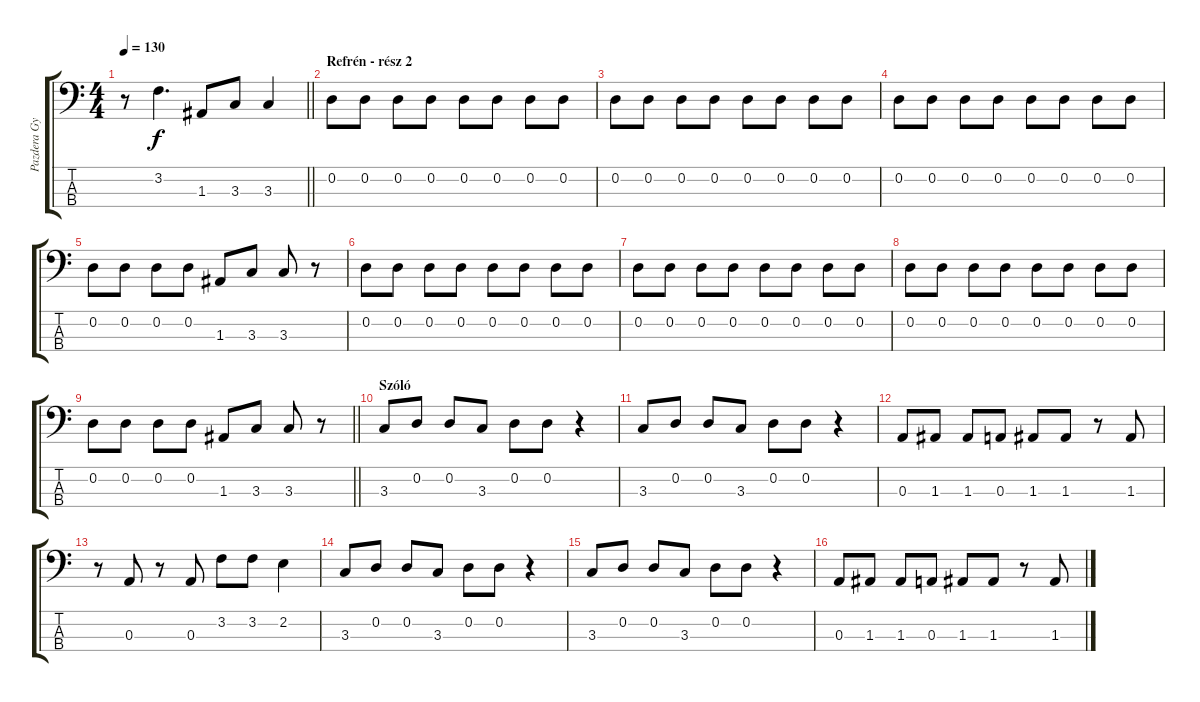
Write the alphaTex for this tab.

\track ("Pazdera György - basszusgitár" "Pazdera Gy") {instrument electricbasspick}
\staff {score tabs}
\tuning (G2 D2 A1 E1) {hide}
\ts (4 4)
\tempo 130
\clef f4
\barLineRight lightlight
\ks c
r.8{dy f} 3.2.4{d} 1.3.8 3.3.8 3.3.4 |
\section ("" "Refrén - rész 2")
0.2.8 0.2.8 0.2.8 0.2.8 0.2.8 0.2.8 0.2.8 0.2.8 |
0.2.8 0.2.8 0.2.8 0.2.8 0.2.8 0.2.8 0.2.8 0.2.8 |
0.2.8 0.2.8 0.2.8 0.2.8 0.2.8 0.2.8 0.2.8 0.2.8 |
0.2.8 0.2.8 0.2.8 0.2.8 1.3.8 3.3.8 3.3.8 r.8 |
0.2.8 0.2.8 0.2.8 0.2.8 0.2.8 0.2.8 0.2.8 0.2.8 |
0.2.8 0.2.8 0.2.8 0.2.8 0.2.8 0.2.8 0.2.8 0.2.8 |
0.2.8 0.2.8 0.2.8 0.2.8 0.2.8 0.2.8 0.2.8 0.2.8 |
\barLineRight lightlight
0.2.8 0.2.8 0.2.8 0.2.8 1.3.8 3.3.8 3.3.8 r.8 |
\section ("" "Szóló")
3.3.8 0.2.8 0.2.8 3.3.8 0.2.8 0.2.8 r.4 |
3.3.8 0.2.8 0.2.8 3.3.8 0.2.8 0.2.8 r.4 |
0.3.8 1.3.8 1.3.8 0.3.8 1.3.8 1.3.8 r.8 1.3.8 |
r.8 0.3.8 r.8 0.3.8 3.2.8 3.2.8 2.2.4 |
3.3.8 0.2.8 0.2.8 3.3.8 0.2.8 0.2.8 r.4 |
3.3.8 0.2.8 0.2.8 3.3.8 0.2.8 0.2.8 r.4 |
0.3.8 1.3.8 1.3.8 0.3.8 1.3.8 1.3.8 r.8 1.3.8
